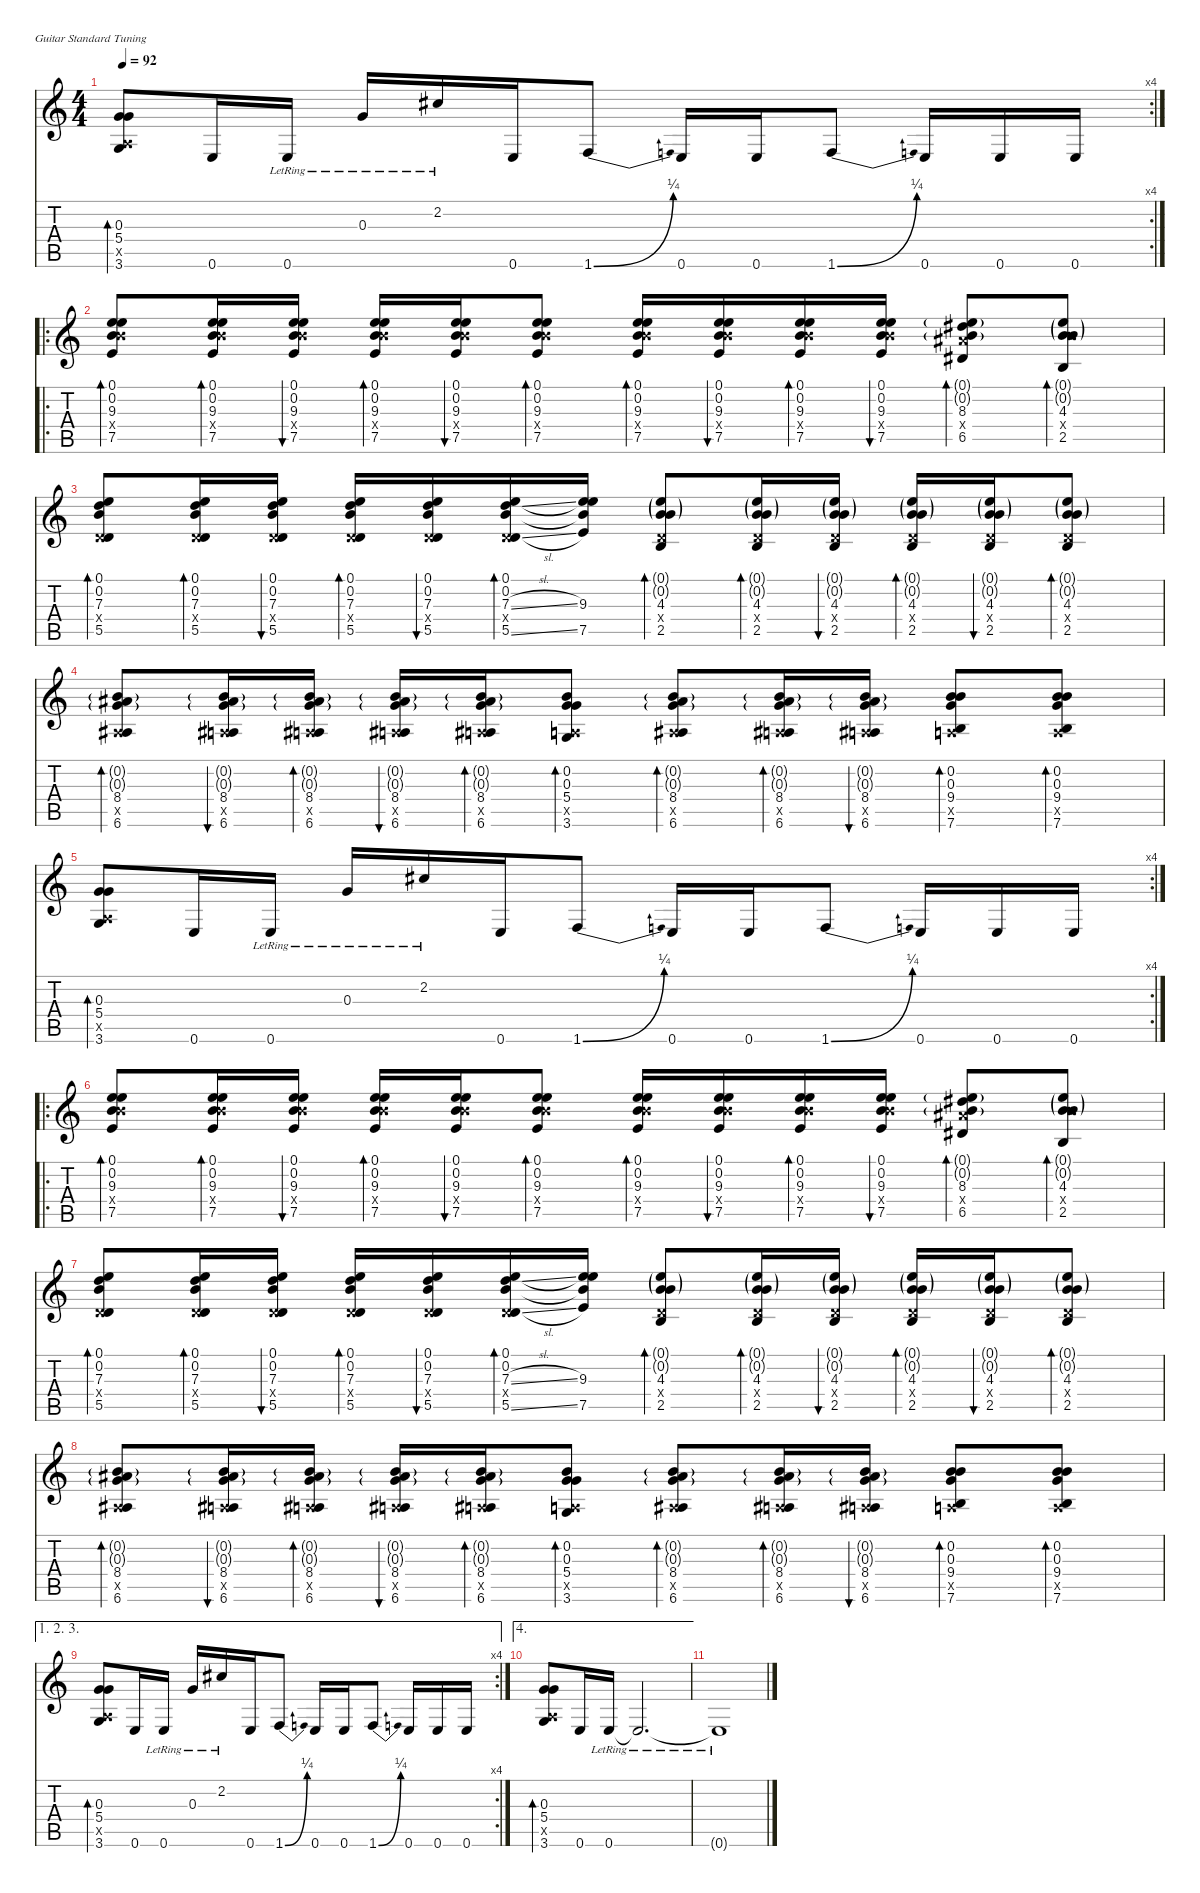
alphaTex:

\defaultSystemsLayout 4
\hideDynamics
\bracketExtendMode nobrackets
\singleTrackTrackNamePolicy hidden
\multiTrackTrackNamePolicy hidden
\firstSystemTrackNameMode fullname
\firstSystemTrackNameOrientation horizontal
\otherSystemsTrackNameOrientation horizontal
\track ("Guitar 1" "s.guit.") {defaultSystemsLayout 4 mute instrument acousticguitarsteel}
\staff {score tabs}
\tuning (E4 B3 G3 D3 A2 E2)
\rc 4
\ts (4 4)
\tempo 92
\clef g2
\ks c
(0.3 5.4 0.5{x} 3.6).8{bd 60 dy f beam Up} 0.6.16{beam Up} 0.6{lr}.16{beam Up} 0.3{lr}.16{beam Up} 2.2{lr acc #}.16{beam Up} 0.6.16{beam Up} 1.6{be (bend 0 0 19.999999199999998 1)}.8{beam Up} 0.6.16{beam Up} 0.6.16{beam Up} 1.6{be (bend 0 0 30 1)}.8{beam Up} 0.6.16{beam Up} 0.6.16{beam Up} 0.6.16{beam Up} |
\ro
(0.1 0.2 9.3 9.4{x} 7.5).8{bd 60 beam Up} (0.1 0.2 9.3 9.4{x} 7.5).16{bd 60 beam Up} (0.1 0.2 9.3 9.4{x} 7.5).16{bu 60 beam Up} (0.1 0.2 9.3 9.4{x} 7.5).16{bd 60 beam Up} (0.1 0.2 9.3 9.4{x} 7.5).16{bu 60 beam Up} (0.1 0.2 9.3 9.4{x} 7.5).8{bd 60 beam Up} (0.1 0.2 9.3 9.4{x} 7.5).16{bd 60 beam Up} (0.1 0.2 9.3 9.4{x} 7.5).16{bu 60 beam Up} (0.1 0.2 9.3 9.4{x} 7.5).16{bd 60 beam Up} (0.1 0.2 9.3 9.4{x} 7.5).16{bu 60 beam Up} (0.1{g} 0.2{g} 8.3{acc #} 8.4{x acc #} 6.5{acc #}).8{bd 60 beam Up} (0.1{g} 0.2{g} 4.3 9.4{x} 2.5).8{bd 60 beam Up} |
(0.1 0.2 7.3 0.4{x} 5.5).8{bd 60 beam Up} (0.1 0.2 7.3 0.4{x} 5.5).16{bd 60 beam Up} (0.1 0.2 7.3 0.4{x} 5.5).16{bu 60 beam Up} (0.1 0.2 7.3 0.4{x} 5.5).16{bd 60 beam Up} (0.1 0.2 7.3 0.4{x} 5.5).16{bu 60 beam Up} (0.1 0.2 7.3{sl} 0.4{x} 5.5{sl}).16{bd 60 beam Up} (0.1{t} 0.2{t} 9.3 7.5).16{beam Up} (0.1{g} 0.2{g} 4.3 0.4{x} 2.5).8{bd 60 beam Up} (0.1{g} 0.2{g} 4.3 0.4{x} 2.5).16{bd 60 beam Up} (0.1{g} 0.2{g} 4.3 0.4{x} 2.5).16{bu 60 beam Up} (0.1{g} 0.2{g} 4.3 0.4{x} 2.5).16{bd 60 beam Up} (0.1{g} 0.2{g} 4.3 0.4{x} 2.5).16{bu 60 beam Up} (0.1{g} 0.2{g} 4.3 0.4{x} 2.5).8{bd 60 beam Up} |
(0.2{g} 0.3{g} 8.4{acc #} 1.5{x acc #} 6.6{acc #}).8{bd 60 beam Up} (0.2{g} 0.3{g} 8.4{acc #} 0.5{x} 6.6{acc #}).16{bu 60 beam Up} (0.2{g} 0.3{g} 8.4{acc #} 0.5{x} 6.6{acc #}).16{bd 60 beam Up} (0.2{g} 0.3{g} 8.4{acc #} 0.5{x} 6.6{acc #}).16{bu 60 beam Up} (0.2{g} 0.3{g} 8.4{acc #} 0.5{x} 6.6{acc #}).16{bd 60 beam Up} (0.2 0.3 5.4 0.5{x} 3.6).8{bd 60 beam Up} (0.2{g} 0.3{g} 8.4{acc #} 0.5{x} 6.6{acc #}).8{bd 60 beam Up} (0.2{g} 0.3{g} 8.4{acc #} 0.5{x} 6.6{acc #}).16{bd 60 beam Up} (0.2{g} 0.3{g} 8.4{acc #} 0.5{x} 6.6{acc #}).16{bu 60 beam Up} (0.2 0.3 9.4 0.5{x} 7.6).8{bd 60 beam Up} (0.2 0.3 9.4 0.5{x} 7.6).8{bd 60 beam Up} |
\rc 4
(0.3 5.4 0.5{x} 3.6).8{bd 60 beam Up} 0.6.16{beam Up} 0.6{lr}.16{beam Up} 0.3{lr}.16{beam Up} 2.2{lr acc #}.16{beam Up} 0.6.16{beam Up} 1.6{be (bend 0 0 19.999999199999998 1)}.8{beam Up} 0.6.16{beam Up} 0.6.16{beam Up} 1.6{be (bend 0 0 30 1)}.8{beam Up} 0.6.16{beam Up} 0.6.16{beam Up} 0.6.16{beam Up} |
\ro
(0.1 0.2 9.3 9.4{x} 7.5).8{bd 60 beam Up} (0.1 0.2 9.3 9.4{x} 7.5).16{bd 60 beam Up} (0.1 0.2 9.3 9.4{x} 7.5).16{bu 60 beam Up} (0.1 0.2 9.3 9.4{x} 7.5).16{bd 60 beam Up} (0.1 0.2 9.3 9.4{x} 7.5).16{bu 60 beam Up} (0.1 0.2 9.3 9.4{x} 7.5).8{bd 60 beam Up} (0.1 0.2 9.3 9.4{x} 7.5).16{bd 60 beam Up} (0.1 0.2 9.3 9.4{x} 7.5).16{bu 60 beam Up} (0.1 0.2 9.3 9.4{x} 7.5).16{bd 60 beam Up} (0.1 0.2 9.3 9.4{x} 7.5).16{bu 60 beam Up} (0.1{g} 0.2{g} 8.3{acc #} 8.4{x acc #} 6.5{acc #}).8{bd 60 beam Up} (0.1{g} 0.2{g} 4.3 9.4{x} 2.5).8{bd 60 beam Up} |
(0.1 0.2 7.3 0.4{x} 5.5).8{bd 60 beam Up} (0.1 0.2 7.3 0.4{x} 5.5).16{bd 60 beam Up} (0.1 0.2 7.3 0.4{x} 5.5).16{bu 60 beam Up} (0.1 0.2 7.3 0.4{x} 5.5).16{bd 60 beam Up} (0.1 0.2 7.3 0.4{x} 5.5).16{bu 60 beam Up} (0.1 0.2 7.3{sl} 0.4{x} 5.5{sl}).16{bd 60 beam Up} (0.1{t} 0.2{t} 9.3 7.5).16{beam Up} (0.1{g} 0.2{g} 4.3 0.4{x} 2.5).8{bd 60 beam Up} (0.1{g} 0.2{g} 4.3 0.4{x} 2.5).16{bd 60 beam Up} (0.1{g} 0.2{g} 4.3 0.4{x} 2.5).16{bu 60 beam Up} (0.1{g} 0.2{g} 4.3 0.4{x} 2.5).16{bd 60 beam Up} (0.1{g} 0.2{g} 4.3 0.4{x} 2.5).16{bu 60 beam Up} (0.1{g} 0.2{g} 4.3 0.4{x} 2.5).8{bd 60 beam Up} |
(0.2{g} 0.3{g} 8.4{acc #} 1.5{x acc #} 6.6{acc #}).8{bd 60 beam Up} (0.2{g} 0.3{g} 8.4{acc #} 0.5{x} 6.6{acc #}).16{bu 60 beam Up} (0.2{g} 0.3{g} 8.4{acc #} 0.5{x} 6.6{acc #}).16{bd 60 beam Up} (0.2{g} 0.3{g} 8.4{acc #} 0.5{x} 6.6{acc #}).16{bu 60 beam Up} (0.2{g} 0.3{g} 8.4{acc #} 0.5{x} 6.6{acc #}).16{bd 60 beam Up} (0.2 0.3 5.4 0.5{x} 3.6).8{bd 60 beam Up} (0.2{g} 0.3{g} 8.4{acc #} 0.5{x} 6.6{acc #}).8{bd 60 beam Up} (0.2{g} 0.3{g} 8.4{acc #} 0.5{x} 6.6{acc #}).16{bd 60 beam Up} (0.2{g} 0.3{g} 8.4{acc #} 0.5{x} 6.6{acc #}).16{bu 60 beam Up} (0.2 0.3 9.4 0.5{x} 7.6).8{bd 60 beam Up} (0.2 0.3 9.4 0.5{x} 7.6).8{bd 60 beam Up} |
\ae (1 2 3)
\rc 4
(0.3 5.4 0.5{x} 3.6).8{bd 60 beam Up} 0.6.16{beam Up} 0.6{lr}.16{beam Up} 0.3{lr}.16{beam Up} 2.2{lr acc #}.16{beam Up} 0.6.16{beam Up} 1.6{be (bend 0 0 19.999999199999998 1)}.8{beam Up} 0.6.16{beam Up} 0.6.16{beam Up} 1.6{be (bend 0 0 30 1)}.8{beam Up} 0.6.16{beam Up} 0.6.16{beam Up} 0.6.16{beam Up} |
\ae 4
(0.3 5.4 0.5{x} 3.6).8{bd 60 beam Up} 0.6.16{beam Up} 0.6{lr}.16{beam Up} 0.6{lr t}.2{d beam Up} |
0.6{lr t}.1{beam Up}
